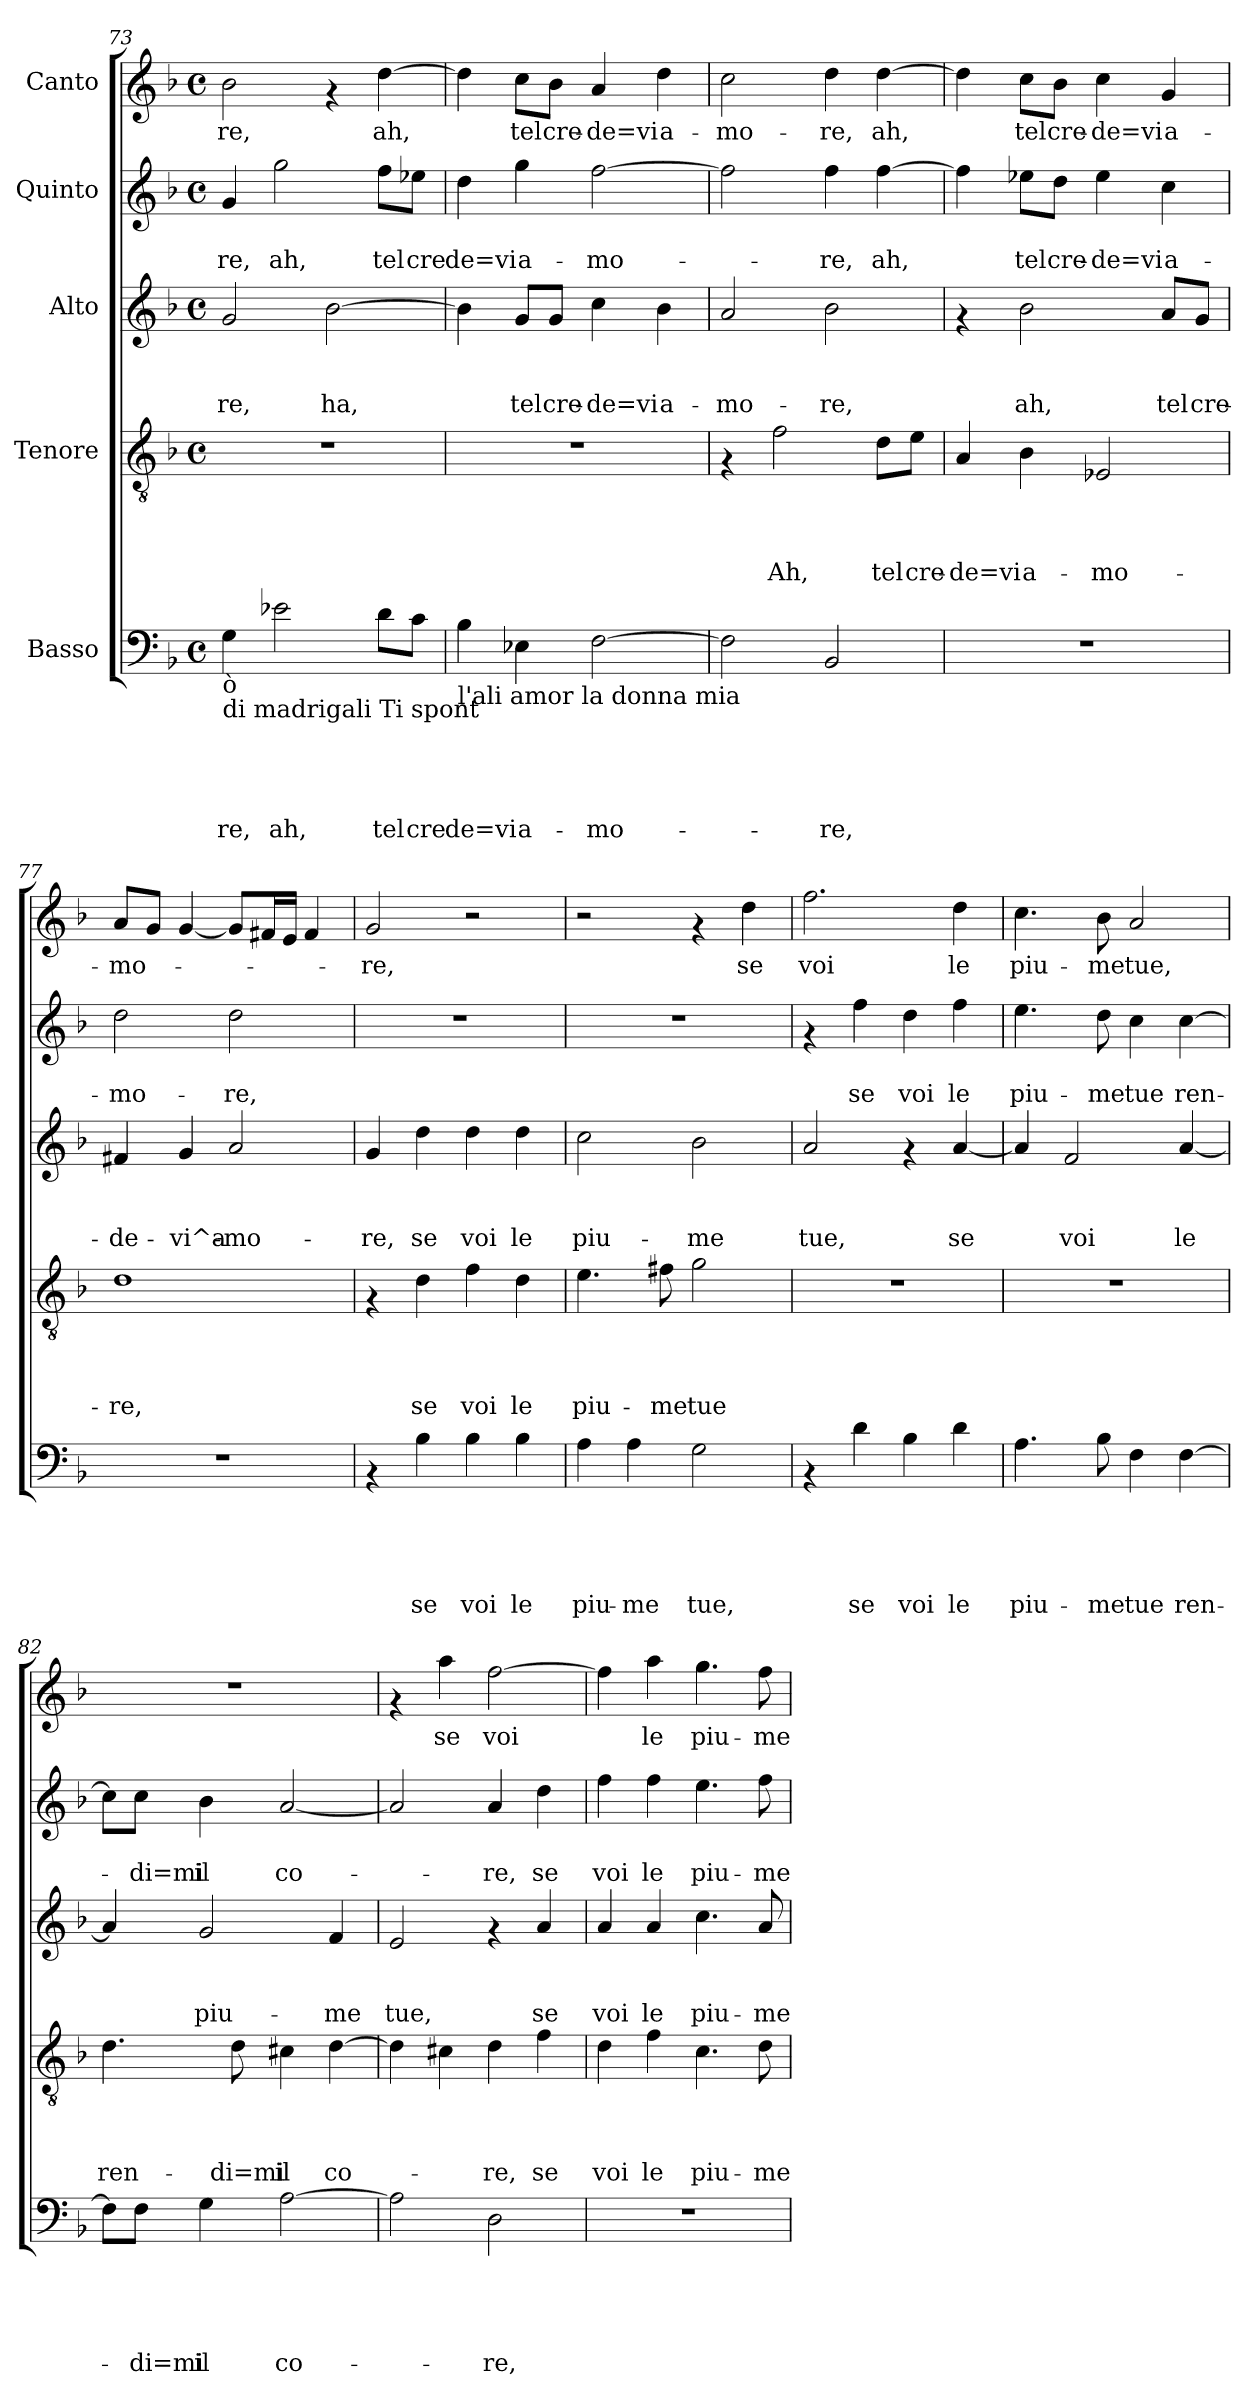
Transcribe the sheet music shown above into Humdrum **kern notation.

**kern	**text	**text	**text	**text	**text	**kern	**text	**text	**text	**text	**kern	**text	**text	**text	**kern	**text	**text	**kern	**text
*part5	*part5	*part5	*part5	*part5	*part5	*part4	*part4	*part4	*part4	*part4	*part3	*part3	*part3	*part3	*part2	*part2	*part2	*part1	*part1
*staff5	*staff5	*staff5	*staff5	*staff5	*staff5	*staff4	*staff4	*staff4	*staff4	*staff4	*staff3	*staff3	*staff3	*staff3	*staff2	*staff2	*staff2	*staff1	*staff1
*I"Basso	*	*	*	*	*	*I"Tenore	*	*	*	*	*I"Alto	*	*	*	*I"Quinto	*	*	*I"Canto	*
*clefF4	*	*	*	*	*	*clefGv2	*	*	*	*	*clefG2	*	*	*	*clefG2	*	*	*clefG2	*
*k[b-]	*	*	*	*	*	*k[b-]	*	*	*	*	*k[b-]	*	*	*	*k[b-]	*	*	*k[b-]	*
*F:	*	*	*	*	*	*F:	*	*	*	*	*F:	*	*	*	*F:	*	*	*F:	*
*M4/4	*	*	*	*	*	*M4/4	*	*	*	*	*M4/4	*	*	*	*M4/4	*	*	*M4/4	*
*met(c)	*	*	*	*	*	*met(c)	*	*	*	*	*met(c)	*	*	*	*met(c)	*	*	*met(c)	*
=73	=73	=73	=73	=73	=73	=73	=73	=73	=73	=73	=73	=73	=73	=73	=73	=73	=73	=73	=73
!LO:TX:b:t=ò	!	!	!	!	!	!	!	!	!	!	!	!	!	!	!	!	!	!	!
!LO:TX:b:t=di madrigali Ti spont	!	!	!	!	!	!	!	!	!	!	!	!	!	!	!	!	!	!	!
!	!	!	!	!	!LO:LY:b	!	!	!	!	!	!	!	!	!LO:LY:b	!	!	!LO:LY:b	!	!LO:LY:b
4G\	.	.	.	.	-re,	1r	.	.	.	.	2g/	.	.	-re,	4g/	.	-re,	2b-\	-re,
!	!	!	!	!	!LO:LY:b	!	!	!	!	!	!	!	!	!	!	!	!LO:LY:b	!	!
2e-X\	.	.	.	.	ah,	.	.	.	.	.	.	.	.	.	2gg\	.	ah,	.	.
!	!	!	!	!	!	!	!	!	!	!	!	!	!	!LO:LY:b	!	!	!	!	!
.	.	.	.	.	.	.	.	.	.	.	[>2b-\	.	.	ha,	.	.	.	4rf	.
!	!	!	!	!	!LO:LY:b	!	!	!	!	!	!	!	!	!	!	!	!LO:LY:b	!	!LO:LY:b
8d\L	.	.	.	.	tel	.	.	.	.	.	.	.	.	.	8ff\L	.	tel	[>4dd\	ah,
!	!	!	!	!	!LO:LY:b	!	!	!	!	!	!	!	!	!	!	!	!LO:LY:b	!	!
8c\J	.	.	.	.	cre	.	.	.	.	.	.	.	.	.	8ee-X\J	.	cre	.	.
=74	=74	=74	=74	=74	=74	=74	=74	=74	=74	=74	=74	=74	=74	=74	=74	=74	=74	=74	=74
!LO:TX:b:t=l'ali amor la donna mia	!	!	!	!	!	!	!	!	!	!	!	!	!	!	!	!	!	!	!
!	!	!	!	!	!LO:LY:b	!	!	!	!	!	!	!	!	!	!	!	!LO:LY:b	!	!
4B-\	.	.	.	.	de=vi	1r	.	.	.	.	4b-\]	.	.	.	4dd\	.	de=vi	4dd\]	.
!	!	!	!	!	!LO:LY:b	!	!	!	!	!	!	!	!	!LO:LY:b	!	!	!LO:LY:b	!	!LO:LY:b
4E-X\	.	.	.	.	a-	.	.	.	.	.	8g/L	.	.	tel	4gg\	.	a-	8cc\L	tel
!	!	!	!	!	!	!	!	!	!	!	!	!	!	!LO:LY:b	!	!	!	!	!LO:LY:b
.	.	.	.	.	.	.	.	.	.	.	8g/J	.	.	cre-	.	.	.	8b-\J	cre-
!	!	!	!	!	!LO:LY:b	!	!	!	!	!	!	!	!	!LO:LY:b	!	!	!LO:LY:b	!	!LO:LY:b
[>2F\	.	.	.	.	-mo-	.	.	.	.	.	4cc\	.	.	-de=vi	[>2ff\	.	-mo-	4a/	-de=vi
!	!	!	!	!	!	!	!	!	!	!	!	!	!	!LO:LY:b	!	!	!	!	!LO:LY:b
.	.	.	.	.	.	.	.	.	.	.	4b-\	.	.	a-	.	.	.	4dd\	a-
!!LO:PB:g=z
=75	=75	=75	=75	=75	=75	=75	=75	=75	=75	=75	=75	=75	=75	=75	=75	=75	=75	=75	=75
!	!	!	!	!	!	!	!	!	!	!	!	!	!	!LO:LY:b	!	!	!	!	!LO:LY:b
2F\]	.	.	.	.	.	4rF	.	.	.	.	2a/	.	.	-mo-	2ff\]	.	.	2cc\	-mo-
!	!	!	!	!	!	!	!	!	!	!LO:LY:b	!	!	!	!	!	!	!	!	!
.	.	.	.	.	.	2f\	.	.	.	Ah,	.	.	.	.	.	.	.	.	.
!	!	!	!	!	!LO:LY:b	!	!	!	!	!	!	!	!	!LO:LY:b	!	!	!LO:LY:b	!	!LO:LY:b
2BB-/	.	.	.	.	-re,	.	.	.	.	.	2b-\	.	.	-re,	4ff\	.	-re,	4dd\	-re,
!	!	!	!	!	!	!	!	!	!	!LO:LY:b	!	!	!	!	!	!	!LO:LY:b	!	!LO:LY:b
.	.	.	.	.	.	8d\L	.	.	.	tel	.	.	.	.	[>4ff\	.	ah,	[>4dd\	ah,
!	!	!	!	!	!	!	!	!	!	!LO:LY:b	!	!	!	!	!	!	!	!	!
.	.	.	.	.	.	8e\J	.	.	.	cre-	.	.	.	.	.	.	.	.	.
=76	=76	=76	=76	=76	=76	=76	=76	=76	=76	=76	=76	=76	=76	=76	=76	=76	=76	=76	=76
!	!	!	!	!	!	!	!	!	!	!LO:LY:b	!	!	!	!	!	!	!	!	!
1r	.	.	.	.	.	4A/	.	.	.	-de=vi	4rf	.	.	.	4ff\]	.	.	4dd\]	.
!	!	!	!	!	!	!	!	!	!	!LO:LY:b	!	!	!	!LO:LY:b	!	!	!LO:LY:b	!	!LO:LY:b
.	.	.	.	.	.	4B-\	.	.	.	a-	2b-\	.	.	ah,	8ee-X\L	.	tel	8cc\L	tel
!	!	!	!	!	!	!	!	!	!	!	!	!	!	!	!	!	!LO:LY:b	!	!LO:LY:b
.	.	.	.	.	.	.	.	.	.	.	.	.	.	.	8dd\J	.	cre-	8b-\J	cre-
!	!	!	!	!	!	!	!	!	!	!LO:LY:b	!	!	!	!	!	!	!LO:LY:b	!	!LO:LY:b
.	.	.	.	.	.	2E-X/	.	.	.	-mo-	.	.	.	.	4ee-\	.	-de=vi	4cc\	-de=vi
!	!	!	!	!	!	!	!	!	!	!	!	!	!	!LO:LY:b	!	!	!LO:LY:b	!	!LO:LY:b
.	.	.	.	.	.	.	.	.	.	.	8a/L	.	.	tel	4cc\	.	a-	4g/	a-
!	!	!	!	!	!	!	!	!	!	!	!	!	!	!LO:LY:b	!	!	!	!	!
.	.	.	.	.	.	.	.	.	.	.	8g/J	.	.	cre-	.	.	.	.	.
=77	=77	=77	=77	=77	=77	=77	=77	=77	=77	=77	=77	=77	=77	=77	=77	=77	=77	=77	=77
!	!	!	!	!	!	!	!	!	!	!LO:LY:b	!	!	!	!LO:LY:b	!	!	!LO:LY:b	!	!LO:LY:b
1r	.	.	.	.	.	1d	.	.	.	-re,	4f#X/	.	.	-de-	2dd\	.	-mo-	8a/L	-mo-
.	.	.	.	.	.	.	.	.	.	.	.	.	.	.	.	.	.	8g/J	.
!	!	!	!	!	!	!	!	!	!	!	!	!	!	!LO:LY:b	!	!	!	!	!
.	.	.	.	.	.	.	.	.	.	.	4g/	.	.	-vi^a-	.	.	.	[<4g/	.
!	!	!	!	!	!	!	!	!	!	!	!	!	!	!LO:LY:b	!	!	!LO:LY:b	!	!
.	.	.	.	.	.	.	.	.	.	.	2a/	.	.	-mo-	2dd\	.	-re,	8g/L]	.
.	.	.	.	.	.	.	.	.	.	.	.	.	.	.	.	.	.	16f#X/L	.
.	.	.	.	.	.	.	.	.	.	.	.	.	.	.	.	.	.	16e/JJ	.
.	.	.	.	.	.	.	.	.	.	.	.	.	.	.	.	.	.	4f#/	.
=78	=78	=78	=78	=78	=78	=78	=78	=78	=78	=78	=78	=78	=78	=78	=78	=78	=78	=78	=78
!	!	!	!	!	!	!	!	!	!	!	!	!	!	!LO:LY:b	!	!	!	!	!LO:LY:b
4rAA	.	.	.	.	.	4rF	.	.	.	.	4g/	.	.	-re,	1r	.	.	2g/	-re,
!	!	!	!	!	!LO:LY:b	!	!	!	!	!LO:LY:b	!	!	!	!LO:LY:b	!	!	!	!	!
4B-\	.	.	.	.	se	4d\	.	.	.	se	4dd\	.	.	se	.	.	.	.	.
!	!	!	!	!	!LO:LY:b	!	!	!	!	!LO:LY:b	!	!	!	!LO:LY:b	!	!	!	!	!
4B-\	.	.	.	.	voi	4f\	.	.	.	voi	4dd\	.	.	voi	.	.	.	2r	.
!	!	!	!	!	!LO:LY:b	!	!	!	!	!LO:LY:b	!	!	!	!LO:LY:b	!	!	!	!	!
4B-\	.	.	.	.	le	4d\	.	.	.	le	4dd\	.	.	le	.	.	.	.	.
=79	=79	=79	=79	=79	=79	=79	=79	=79	=79	=79	=79	=79	=79	=79	=79	=79	=79	=79	=79
!	!	!	!	!	!LO:LY:b	!	!	!	!	!LO:LY:b	!	!	!	!LO:LY:b	!	!	!	!	!
4A\	.	.	.	.	piu-	4.e\	.	.	.	piu-	2cc\	.	.	piu-	1r	.	.	2r	.
!	!	!	!	!	!LO:LY:b	!	!	!	!	!	!	!	!	!	!	!	!	!	!
4A\	.	.	.	.	-me	.	.	.	.	.	.	.	.	.	.	.	.	.	.
!	!	!	!	!	!	!	!	!	!	!LO:LY:b	!	!	!	!	!	!	!	!	!
.	.	.	.	.	.	8f#X\	.	.	.	-me	.	.	.	.	.	.	.	.	.
!	!	!	!	!	!LO:LY:b	!	!	!	!	!LO:LY:b	!	!	!	!LO:LY:b	!	!	!	!	!
2G\	.	.	.	.	tue,	2g\	.	.	.	tue	2b-\	.	.	-me	.	.	.	4rf	.
!	!	!	!	!	!	!	!	!	!	!	!	!	!	!	!	!	!	!	!LO:LY:b
.	.	.	.	.	.	.	.	.	.	.	.	.	.	.	.	.	.	4dd\	se
!!LO:LB:g=z
=80	=80	=80	=80	=80	=80	=80	=80	=80	=80	=80	=80	=80	=80	=80	=80	=80	=80	=80	=80
!	!	!	!	!	!	!	!	!	!	!	!	!	!	!LO:LY:b	!	!	!	!	!LO:LY:b
4rAA	.	.	.	.	.	1r	.	.	.	.	2a/	.	.	tue,	4rf	.	.	2.ff\	voi
!	!	!	!	!	!LO:LY:b	!	!	!	!	!	!	!	!	!	!	!	!LO:LY:b	!	!
4d\	.	.	.	.	se	.	.	.	.	.	.	.	.	.	4ff\	.	se	.	.
!	!	!	!	!	!LO:LY:b	!	!	!	!	!	!	!	!	!	!	!	!LO:LY:b	!	!
4B-\	.	.	.	.	voi	.	.	.	.	.	4rf	.	.	.	4dd\	.	voi	.	.
!	!	!	!	!	!LO:LY:b	!	!	!	!	!	!	!	!	!LO:LY:b	!	!	!LO:LY:b	!	!LO:LY:b
4d\	.	.	.	.	le	.	.	.	.	.	[<4a/	.	.	se	4ff\	.	le	4dd\	le
=81	=81	=81	=81	=81	=81	=81	=81	=81	=81	=81	=81	=81	=81	=81	=81	=81	=81	=81	=81
!	!	!	!	!	!LO:LY:b	!	!	!	!	!	!	!	!	!	!	!	!LO:LY:b	!	!LO:LY:b
4.A\	.	.	.	.	piu-	1r	.	.	.	.	4a/]	.	.	.	4.ee\	.	piu-	4.cc\	piu-
!	!	!	!	!	!	!	!	!	!	!	!	!	!	!LO:LY:b	!	!	!	!	!
.	.	.	.	.	.	.	.	.	.	.	2f/	.	.	voi	.	.	.	.	.
!	!	!	!	!	!LO:LY:b	!	!	!	!	!	!	!	!	!	!	!	!LO:LY:b	!	!LO:LY:b
8B-\	.	.	.	.	-me	.	.	.	.	.	.	.	.	.	8dd\	.	-me	8b-\	-me
!	!	!	!	!	!LO:LY:b	!	!	!	!	!	!	!	!	!	!	!	!LO:LY:b	!	!LO:LY:b
4F\	.	.	.	.	tue	.	.	.	.	.	.	.	.	.	4cc\	.	tue	2a/	tue,
!	!	!	!	!	!LO:LY:b	!	!	!	!	!	!	!	!	!LO:LY:b	!	!	!LO:LY:b	!	!
[>4F\	.	.	.	.	ren-	.	.	.	.	.	[<4a/	.	.	le	[>4cc\	.	ren-	.	.
=82	=82	=82	=82	=82	=82	=82	=82	=82	=82	=82	=82	=82	=82	=82	=82	=82	=82	=82	=82
!	!	!	!	!	!	!	!	!	!	!LO:LY:b	!	!	!	!	!	!	!	!	!
8F\L]	.	.	.	.	.	4.d\	.	.	.	ren-	4a/]	.	.	.	8cc\L]	.	.	1r	.
!	!	!	!	!	!LO:LY:b	!	!	!	!	!	!	!	!	!	!	!	!LO:LY:b	!	!
8F\J	.	.	.	.	-di=mi	.	.	.	.	.	.	.	.	.	8cc\J	.	-di=mi	.	.
!	!	!	!	!	!LO:LY:b	!	!	!	!	!	!	!	!	!LO:LY:b	!	!	!LO:LY:b	!	!
4G\	.	.	.	.	il	.	.	.	.	.	2g/	.	.	piu-	4b-\	.	il	.	.
!	!	!	!	!	!	!	!	!	!	!LO:LY:b	!	!	!	!	!	!	!	!	!
.	.	.	.	.	.	8d\	.	.	.	-di=mi	.	.	.	.	.	.	.	.	.
!	!	!	!	!	!LO:LY:b	!	!	!	!	!LO:LY:b	!	!	!	!	!	!	!LO:LY:b	!	!
[>2A\	.	.	.	.	co-	4c#X\	.	.	.	il	.	.	.	.	[<2a/	.	co-	.	.
!	!	!	!	!	!	!	!	!	!	!LO:LY:b	!	!	!	!LO:LY:b	!	!	!	!	!
.	.	.	.	.	.	[>4d\	.	.	.	co-	4f/	.	.	-me	.	.	.	.	.
=83	=83	=83	=83	=83	=83	=83	=83	=83	=83	=83	=83	=83	=83	=83	=83	=83	=83	=83	=83
!	!	!	!	!	!	!	!	!	!	!	!	!	!	!LO:LY:b	!	!	!	!	!
2A\]	.	.	.	.	.	4d\]	.	.	.	.	2e/	.	.	tue,	2a/]	.	.	4rf	.
!	!	!	!	!	!	!	!	!	!	!	!	!	!	!	!	!	!	!	!LO:LY:b
.	.	.	.	.	.	4c#X\	.	.	.	.	.	.	.	.	.	.	.	4aa\	se
!	!	!	!	!	!LO:LY:b	!	!	!	!	!LO:LY:b	!	!	!	!	!	!	!LO:LY:b	!	!LO:LY:b
2D\	.	.	.	.	-re,	4d\	.	.	.	-re,	4rf	.	.	.	4a/	.	-re,	[>2ff\	voi
!	!	!	!	!	!	!	!	!	!	!LO:LY:b	!	!	!	!LO:LY:b	!	!	!LO:LY:b	!	!
.	.	.	.	.	.	4f\	.	.	.	se	4a/	.	.	se	4dd\	.	se	.	.
=84	=84	=84	=84	=84	=84	=84	=84	=84	=84	=84	=84	=84	=84	=84	=84	=84	=84	=84	=84
!	!	!	!	!	!	!	!	!	!	!LO:LY:b	!	!	!	!LO:LY:b	!	!	!LO:LY:b	!	!
1r	.	.	.	.	.	4d\	.	.	.	voi	4a/	.	.	voi	4ff\	.	voi	4ff\]	.
!	!	!	!	!	!	!	!	!	!	!LO:LY:b	!	!	!	!LO:LY:b	!	!	!LO:LY:b	!	!LO:LY:b
.	.	.	.	.	.	4f\	.	.	.	le	4a/	.	.	le	4ff\	.	le	4aa\	le
!	!	!	!	!	!	!	!	!	!	!LO:LY:b	!	!	!	!LO:LY:b	!	!	!LO:LY:b	!	!LO:LY:b
.	.	.	.	.	.	4.c\	.	.	.	piu-	4.cc\	.	.	piu-	4.ee\	.	piu-	4.gg\	piu-
!	!	!	!	!	!	!	!	!	!	!LO:LY:b	!	!	!	!LO:LY:b	!	!	!LO:LY:b	!	!LO:LY:b
.	.	.	.	.	.	8d\	.	.	.	-me	8a/	.	.	-me	8ff\	.	-me	8ff\	-me
=	=	=	=	=	=	=	=	=	=	=	=	=	=	=	=	=	=	=	=
*-	*-	*-	*-	*-	*-	*-	*-	*-	*-	*-	*-	*-	*-	*-	*-	*-	*-	*-	*-
